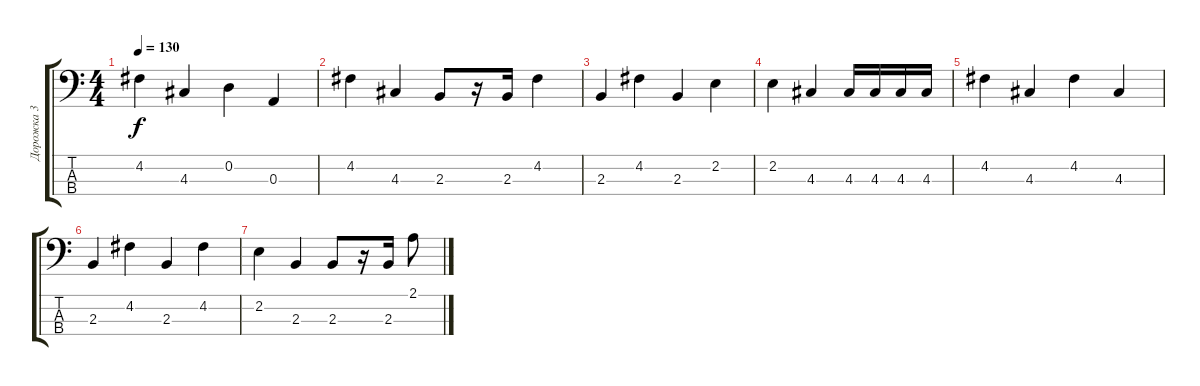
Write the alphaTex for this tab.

\track ("Дорожка 3" "Дорожка 3") {instrument electricbassfinger}
\staff {score tabs}
\tuning (G2 D2 A1 E1) {hide}
\ts (4 4)
\tempo 130
\clef f4
\ks c
4.2.4{dy f} 4.3.4 0.2.4 0.3.4 |
4.2.4 4.3.4 2.3.8 r.16 2.3.16 4.2.4 |
2.3.4 4.2.4 2.3.4 2.2.4 |
2.2.4 4.3.4 4.3.16 4.3.16 4.3.16 4.3.16 |
4.2.4 4.3.4 4.2.4 4.3.4 |
2.3.4 4.2.4 2.3.4 4.2.4 |
2.2.4 2.3.4 2.3.8 r.16 2.3.16 2.1.8
